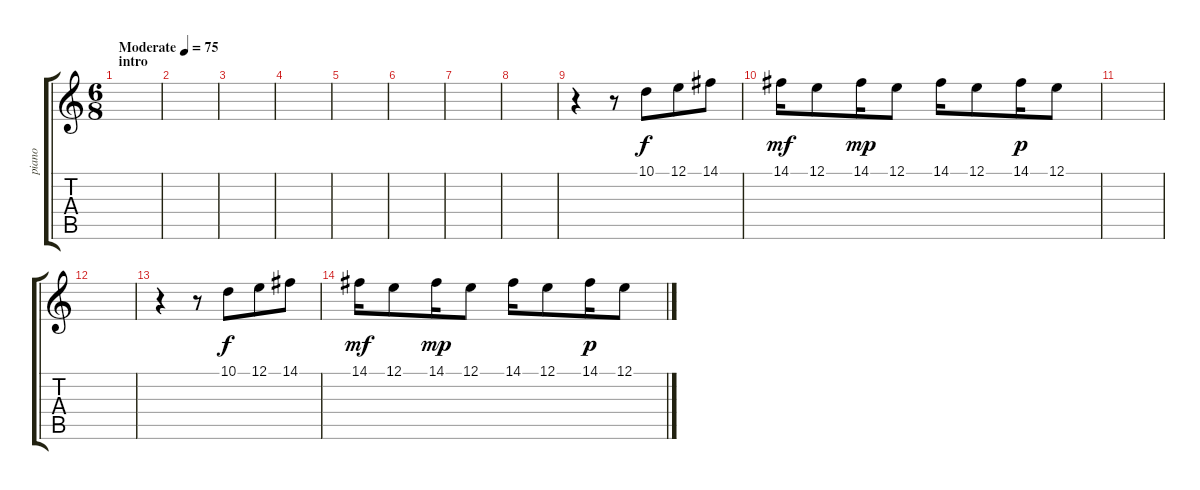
\track ("piano" "piano") {instrument acousticgrandpiano}
\staff {score tabs}
\tuning (E4 B3 G3 D3 A2 E2) {hide}
\ts (6 8)
\section ("" "intro")
\tempo (75 "Moderate")
\clef g2
\ks c
|
|
|
|
|
|
|
|
r.4 r.8 10.1.8 12.1.8 14.1.8 |
14.1.16{dy mf} 12.1.8 14.1.16{dy mp} 12.1.8 14.1.16 12.1.8 14.1.16{dy p} 12.1.8 |
|
|
r.4 r.8 10.1.8{dy f} 12.1.8 14.1.8 |
14.1.16{dy mf} 12.1.8 14.1.16{dy mp} 12.1.8 14.1.16 12.1.8 14.1.16{dy p} 12.1.8
